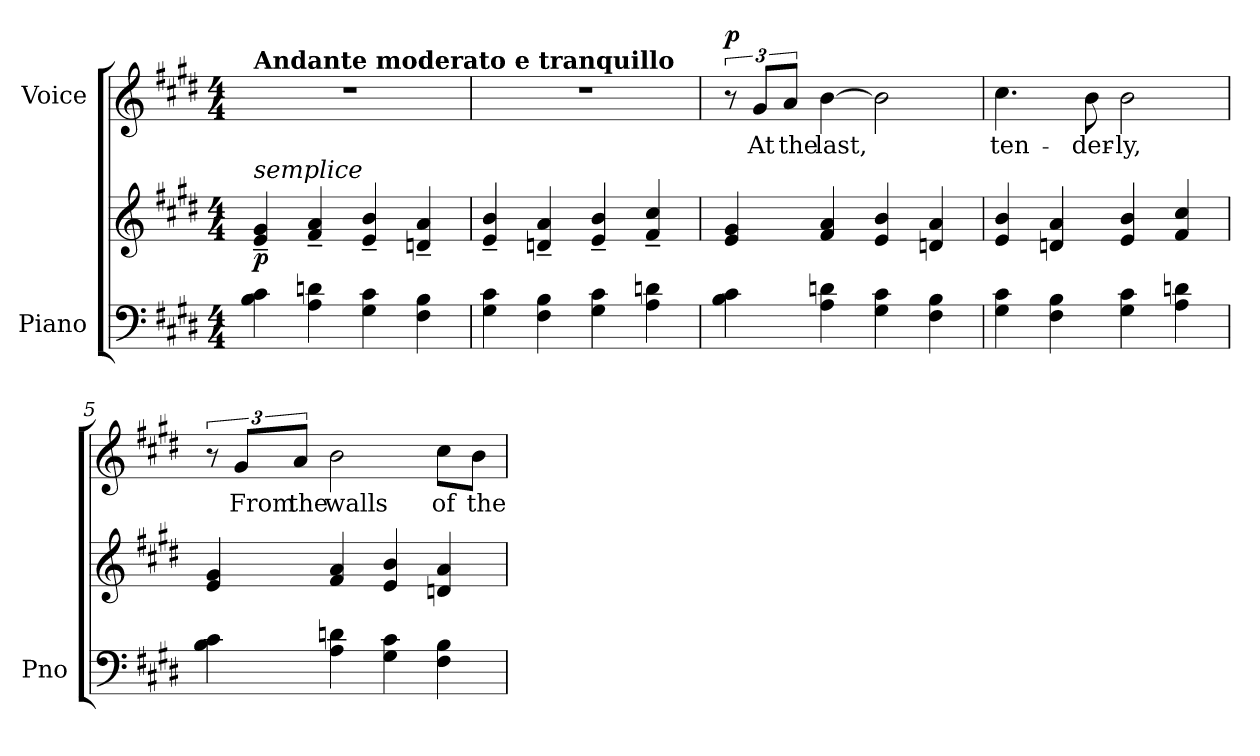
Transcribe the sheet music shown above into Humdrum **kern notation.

**kern	**kern	**dynam	**kern	**text	**dynam
*part2	*part2	*part2	*part1	*part1	*part1
*staff3	*staff2	*staff2/3	*staff1	*staff1	*staff1
*I"Piano	*	*	*I"Voice	*	*
*I'Pno	*	*	*	*	*
*clefF4	*clefG2	*	*clefG2	*	*
*k[f#c#g#d#]	*k[f#c#g#d#]	*	*k[f#c#g#d#]	*	*
*M4/4	*M4/4	*	*M4/4	*	*
=1	=1	=1	=1	=1	=1
!	!	!	!LO:TX:a:B:t=Andante moderato e tranquillo	!	!
!	!LO:TX:i:t=semplice	!	!	!	!
!	!	!LO:DY:b	!	!	!
4B\ 4c#\	4e/~ 4g#/~	p	1r	.	.
4A\ 4dn\	4f#/~ 4a/~	.	.	.	.
4G#\ 4c#\	4e/~ 4b/~	.	.	.	.
4F#\ 4B\	4dn/~ 4a/~	.	.	.	.
=2	=2	=2	=2	=2	=2
4G#\ 4c#\	4e/~ 4b/~	.	1r	.	.
4F#\ 4B\	4dn/~ 4a/~	.	.	.	.
4G#\ 4c#\	4e/~ 4b/~	.	.	.	.
4A\ 4dn\	4f#/~ 4cc#/~	.	.	.	.
=3	=3	=3	=3	=3	=3
!	!	!	!	!	!LO:DY:a
4B\ 4c#\	4e/ 4g#/	.	12r	.	p
.	.	.	12g#/L	At	.
.	.	.	12a/J	the	.
4A\ 4dn\	4f#/ 4a/	.	[4b\	last,	.
4G#\ 4c#\	4e/ 4b/	.	2b\]	.	.
4F#\ 4B\	4dn/ 4a/	.	.	.	.
=4	=4	=4	=4	=4	=4
4G#\ 4c#\	4e/ 4b/	.	4.cc#\	ten-	.
4F#\ 4B\	4dn/ 4a/	.	.	.	.
.	.	.	8b\	-der-	.
4G#\ 4c#\	4e/ 4b/	.	2b\	-ly,	.
4A\ 4dn\	4f#/ 4cc#/	.	.	.	.
=5	=5	=5	=5	=5	=5
4B\ 4c#\	4e/ 4g#/	.	12r	.	.
.	.	.	12g#/L	From	.
.	.	.	12a/J	the	.
4A\ 4dn\	4f#/ 4a/	.	2b\	walls	.
4G#\ 4c#\	4e/ 4b/	.	.	.	.
4F#\ 4B\	4dn/ 4a/	.	8cc#\L	of	.
.	.	.	8b\J	the	.
=	=	=	=	=	=
*-	*-	*-	*-	*-	*-
